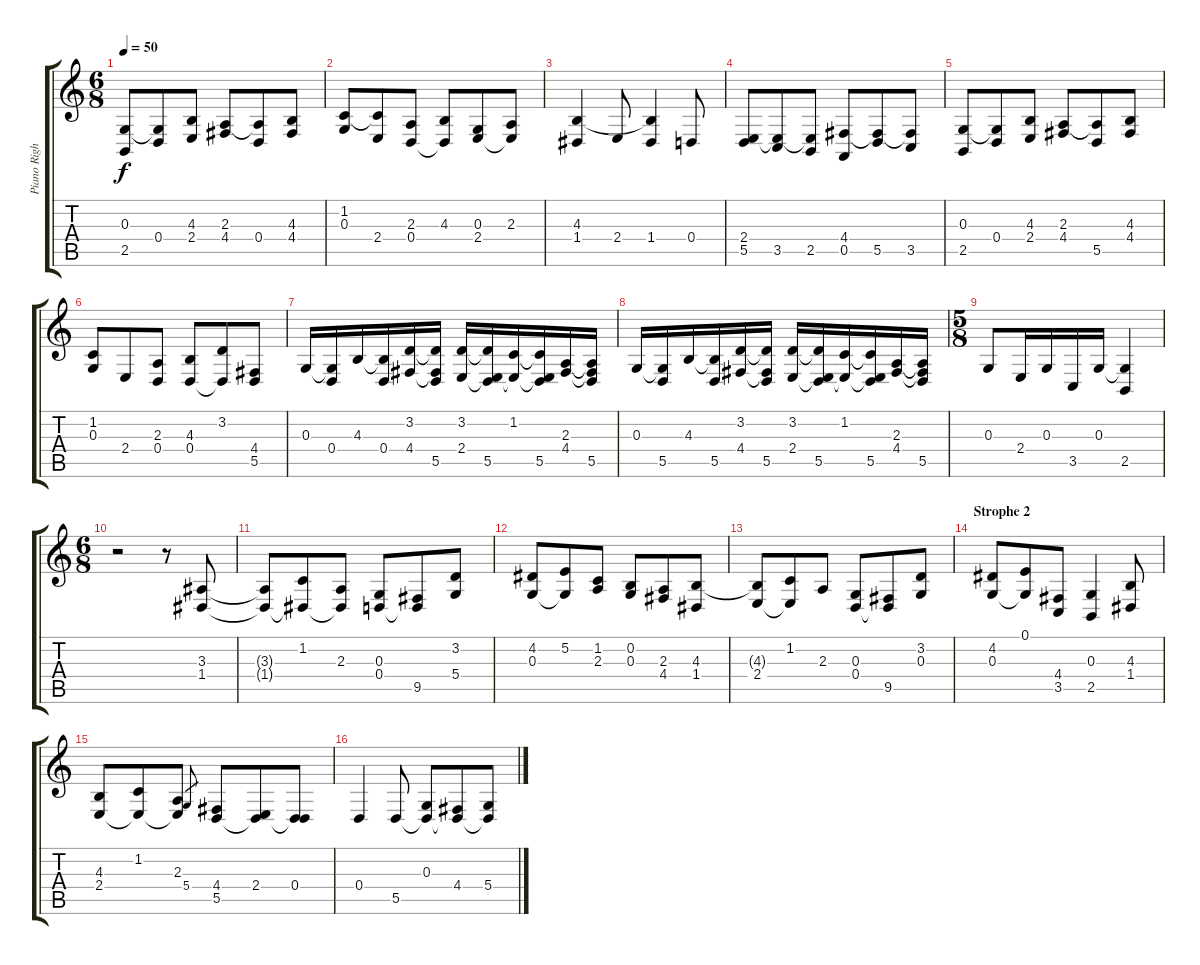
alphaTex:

\track ("Piano Right Hand" "Piano Righ") {instrument acousticgrandpiano}
\staff {score tabs}
\tuning (E4 B3 G3 D3 A2 E2) {hide}
\ts (6 8)
\tempo 50
\clef g2
\ks c
(0.3 2.5).8{dy f} (0.3{t} 0.4).8 (4.3 2.4).8 (2.3 4.4).8 (2.3{t} 0.4).8 (4.3 4.4).8 |
(1.2 0.3).8 (1.2{t} 2.4).8 (2.3 0.4).8 (4.3 0.4{t}).8 (0.3 2.4).8 (2.3 2.4{t}).8 |
(4.3 1.4).4 2.4.8 (4.3{t} 1.4).4 0.4.8 |
(2.4 5.5).8 (2.4{t} 3.5).8 (2.4{t} 2.5).8 (4.4 0.5).8 (4.4{t} 5.5).8 (4.4{t} 3.5).8 |
(0.3 2.5).8 (0.3{t} 0.4).8 (4.3 2.4).8 (2.3 4.4).8 (2.3{t} 5.5).8 (4.3 4.4).8 |
(1.2 0.3).8 2.4.8 (2.3 0.4).8 (4.3 0.4).8 (3.2 0.4{t}).8 (4.4 5.5).8 |
0.3.16 (0.3{t} 0.4).16 4.3.16 (4.3{t} 0.4).16 (3.2 4.4).16 (3.2{t} 4.4{t} 5.5).16 (3.2 2.4).16 (3.2{t} 2.4{t} 5.5).16 (1.2 2.4{t}).16 (1.2{t} 2.4{t} 5.5).16 (2.3 4.4).16 (2.3{t} 4.4{t} 5.5).16 |
0.3.16 (0.3{t} 5.5).16 4.3.16 (4.3{t} 5.5).16 (3.2 4.4).16 (3.2{t} 4.4{t} 5.5).16 (3.2 2.4).16 (3.2{t} 2.4{t} 5.5).16 (1.2 2.4{t}).16 (1.2{t} 2.4{t} 5.5).16 (2.3 4.4).16 (2.3{t} 4.4{t} 5.5).16 |
\ts (5 8)
0.3.8 2.4.16 0.3.16 3.5.16 0.3.16 (0.3{t} 2.5).4 |
\ts (6 8)
r.2 r.8 (3.3 1.4).8 |
(3.3{t} 1.4{t}).8 (1.2 1.4{t}).8 (2.3 1.4{t}).8 (0.3 0.4).8 (0.4{t} 9.5).8 (3.2 5.4).8 |
(4.2 0.3).8 (5.2 0.3{t}).8 (1.2 2.3).8 (0.2 0.3).8 (2.3 4.4).8 (4.3 1.4).8 |
(4.3{t} 2.4).8 (1.2 2.4{t}).8 2.3.8 (0.3 0.4).8 (0.4{t} 9.5).8 (3.2 0.3).8 |
\section ("" "Strophe 2")
(4.2 0.3).8 (0.1 0.3{t}).8 (4.4 3.5).8 (0.3 2.5).4 (4.3 1.4).8 |
(4.3 2.4).8 (1.2 2.4{t}).8 (2.3 2.4{t}).8 5.4.8{gr} (4.4 5.5).8 (2.4 5.5{t}).8 (0.4 5.5{t}).8 |
0.4.4 5.5.8 (0.3 5.5{t}).8 (4.4 5.5{t}).8 (5.4 5.5{t}).8
